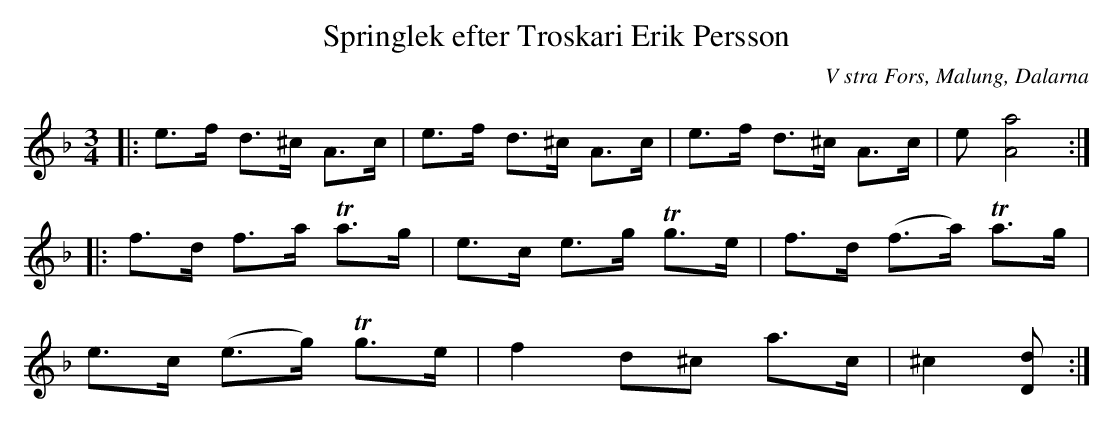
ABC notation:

X:1
T:Springlek efter Troskari Erik Persson
O:V stra Fors, Malung, Dalarna
M:3/4
L:1/8
K:Dm
|: e3/2f/2 d3/2^c/2 A3/2c/2 | e3/2f/2 d3/2^c/2 A3/2c/2 | e3/2f/2 d3/2^c/2 A3/2c/2 | e [A4a4] :|
|: f3/2d/2 f3/2a/2 Ta3/2g/2 | e3/2c/2 e3/2g/2 Tg3/2e/2 | f3/2d/2 (f3/2a/2) Ta3/2g/2 |
e3/2c/2 (e3/2g/2) Tg3/2e/2 | f2 d^c a3/2c/2 | ^c2 [dD] :|
